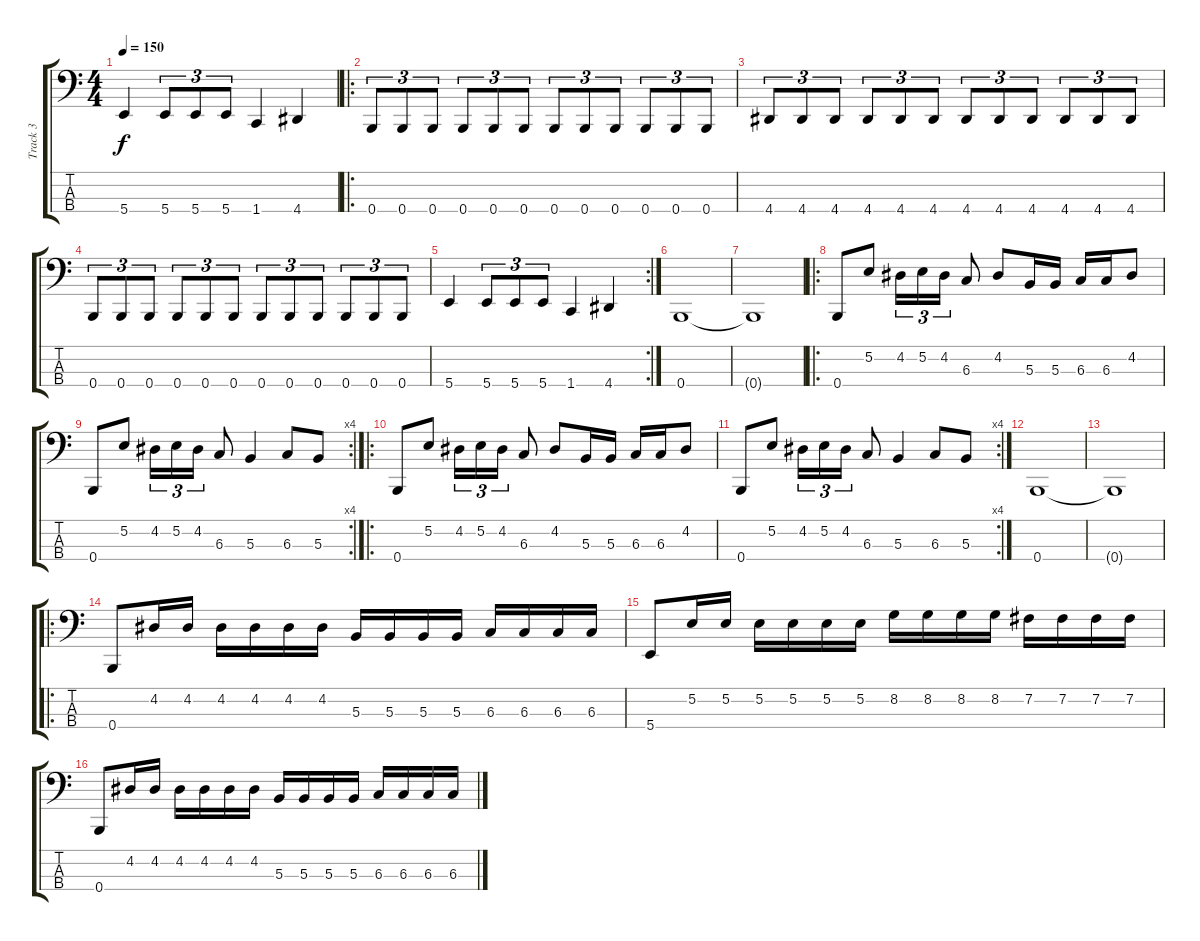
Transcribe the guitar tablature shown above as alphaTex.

\track ("Track 3" "Track 3") {instrument electricbasspick}
\staff {score tabs}
\tuning (E2 B1 Gb1 B0) {hide}
\ts (4 4)
\tempo 150
\clef f4
\ks c
5.4.4{dy f} 5.4.8{tu (3 2)} 5.4.8{tu (3 2)} 5.4.8{tu (3 2)} 1.4.4 4.4.4 |
\ro
0.4.8{tu (3 2)} 0.4.8{tu (3 2)} 0.4.8{tu (3 2)} 0.4.8{tu (3 2)} 0.4.8{tu (3 2)} 0.4.8{tu (3 2)} 0.4.8{tu (3 2)} 0.4.8{tu (3 2)} 0.4.8{tu (3 2)} 0.4.8{tu (3 2)} 0.4.8{tu (3 2)} 0.4.8{tu (3 2)} |
4.4.8{tu (3 2)} 4.4.8{tu (3 2)} 4.4.8{tu (3 2)} 4.4.8{tu (3 2)} 4.4.8{tu (3 2)} 4.4.8{tu (3 2)} 4.4.8{tu (3 2)} 4.4.8{tu (3 2)} 4.4.8{tu (3 2)} 4.4.8{tu (3 2)} 4.4.8{tu (3 2)} 4.4.8{tu (3 2)} |
0.4.8{tu (3 2)} 0.4.8{tu (3 2)} 0.4.8{tu (3 2)} 0.4.8{tu (3 2)} 0.4.8{tu (3 2)} 0.4.8{tu (3 2)} 0.4.8{tu (3 2)} 0.4.8{tu (3 2)} 0.4.8{tu (3 2)} 0.4.8{tu (3 2)} 0.4.8{tu (3 2)} 0.4.8{tu (3 2)} |
\rc 2
5.4.4 5.4.8{tu (3 2)} 5.4.8{tu (3 2)} 5.4.8{tu (3 2)} 1.4.4 4.4.4 |
0.4.1 |
0.4{t}.1 |
\ro
0.4.8 5.2.8 4.2.16{tu (3 2)} 5.2.16{tu (3 2)} 4.2.16{tu (3 2)} 6.3.8 4.2.8 5.3.16 5.3.16 6.3.16 6.3.16 4.2.8 |
\rc 4
0.4.8 5.2.8 4.2.16{tu (3 2)} 5.2.16{tu (3 2)} 4.2.16{tu (3 2)} 6.3.8 5.3.4 6.3.8 5.3.8 |
\ro
0.4.8 5.2.8 4.2.16{tu (3 2)} 5.2.16{tu (3 2)} 4.2.16{tu (3 2)} 6.3.8 4.2.8 5.3.16 5.3.16 6.3.16 6.3.16 4.2.8 |
\rc 4
0.4.8 5.2.8 4.2.16{tu (3 2)} 5.2.16{tu (3 2)} 4.2.16{tu (3 2)} 6.3.8 5.3.4 6.3.8 5.3.8 |
0.4.1 |
0.4{t}.1 |
\ro
0.4.8 4.2.16 4.2.16 4.2.16 4.2.16 4.2.16 4.2.16 5.3.16 5.3.16 5.3.16 5.3.16 6.3.16 6.3.16 6.3.16 6.3.16 |
5.4.8 5.2.16 5.2.16 5.2.16 5.2.16 5.2.16 5.2.16 8.2.16 8.2.16 8.2.16 8.2.16 7.2.16 7.2.16 7.2.16 7.2.16 |
0.4.8 4.2.16 4.2.16 4.2.16 4.2.16 4.2.16 4.2.16 5.3.16 5.3.16 5.3.16 5.3.16 6.3.16 6.3.16 6.3.16 6.3.16
